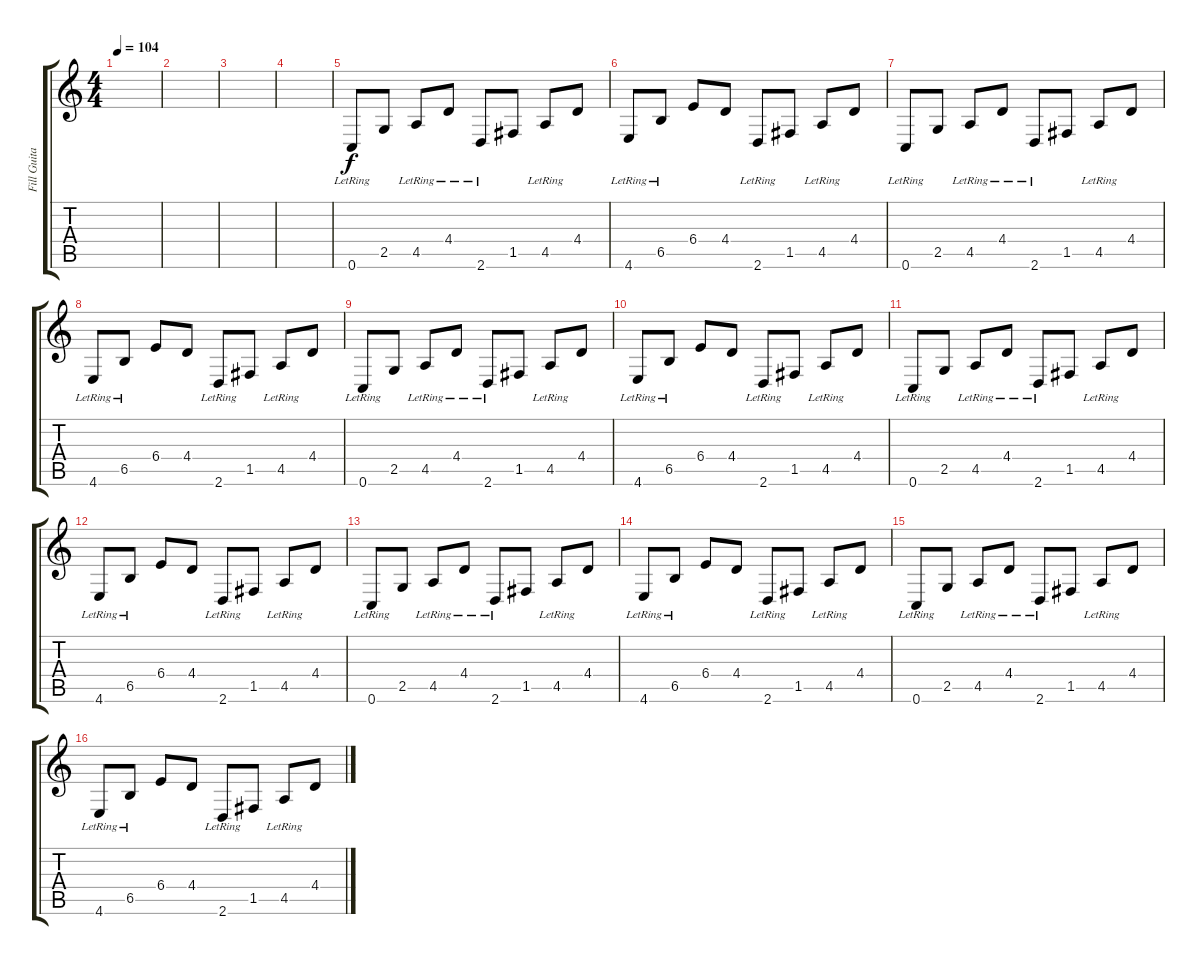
\track ("Fill Guitar" "Fill Guita") {instrument overdrivenguitar}
\staff {score tabs}
\tuning (C4 G3 Eb3 Bb2 F2 C2) {hide}
\ts (4 4)
\tempo 104
\clef g2
\ks c
|
|
|
|
0.6{lr}.8 2.5.8 4.5{lr}.8 4.4{lr}.8 2.6{lr}.8 1.5.8 4.5{lr}.8 4.4.8 |
4.6{lr}.8 6.5{lr}.8 6.4.8 4.4.8 2.6{lr}.8 1.5.8 4.5{lr}.8 4.4.8 |
0.6{lr}.8 2.5.8 4.5{lr}.8 4.4{lr}.8 2.6{lr}.8 1.5.8 4.5{lr}.8 4.4.8 |
4.6{lr}.8 6.5{lr}.8 6.4.8 4.4.8 2.6{lr}.8 1.5.8 4.5{lr}.8 4.4.8 |
0.6{lr}.8 2.5.8 4.5{lr}.8 4.4{lr}.8 2.6{lr}.8 1.5.8 4.5{lr}.8 4.4.8 |
4.6{lr}.8 6.5{lr}.8 6.4.8 4.4.8 2.6{lr}.8 1.5.8 4.5{lr}.8 4.4.8 |
0.6{lr}.8 2.5.8 4.5{lr}.8 4.4{lr}.8 2.6{lr}.8 1.5.8 4.5{lr}.8 4.4.8 |
4.6{lr}.8 6.5{lr}.8 6.4.8 4.4.8 2.6{lr}.8 1.5.8 4.5{lr}.8 4.4.8 |
0.6{lr}.8 2.5.8 4.5{lr}.8 4.4{lr}.8 2.6{lr}.8 1.5.8 4.5{lr}.8 4.4.8 |
4.6{lr}.8 6.5{lr}.8 6.4.8 4.4.8 2.6{lr}.8 1.5.8 4.5{lr}.8 4.4.8 |
0.6{lr}.8 2.5.8 4.5{lr}.8 4.4{lr}.8 2.6{lr}.8 1.5.8 4.5{lr}.8 4.4.8 |
4.6{lr}.8 6.5{lr}.8 6.4.8 4.4.8 2.6{lr}.8 1.5.8 4.5{lr}.8 4.4.8
